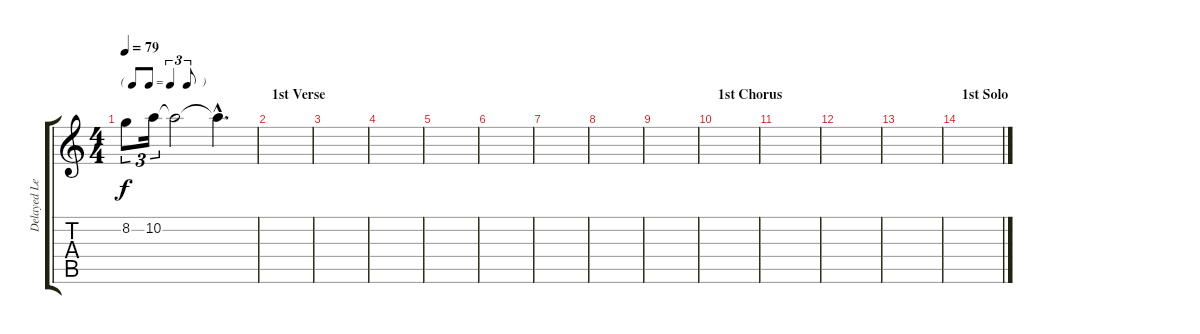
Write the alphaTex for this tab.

\track ("Delayed Lead" "Delayed Le") {instrument overdrivenguitar}
\staff {score tabs}
\tuning (E4 B3 G3 D3 A2 E2) {hide}
\ts (4 4)
\tf triplet8th
\tempo 79
\clef g2
\ks c
8.2{t}.8{tu (3 2) dy f} 10.2.16{tu (3 2)} 10.2{t}.2 10.2{hac t}.4{d} |
\section ("" "1st Verse")
|
|
|
|
|
|
|
|
\section ("" "1st Chorus")
|
|
|
|
\section ("" "1st Solo")
